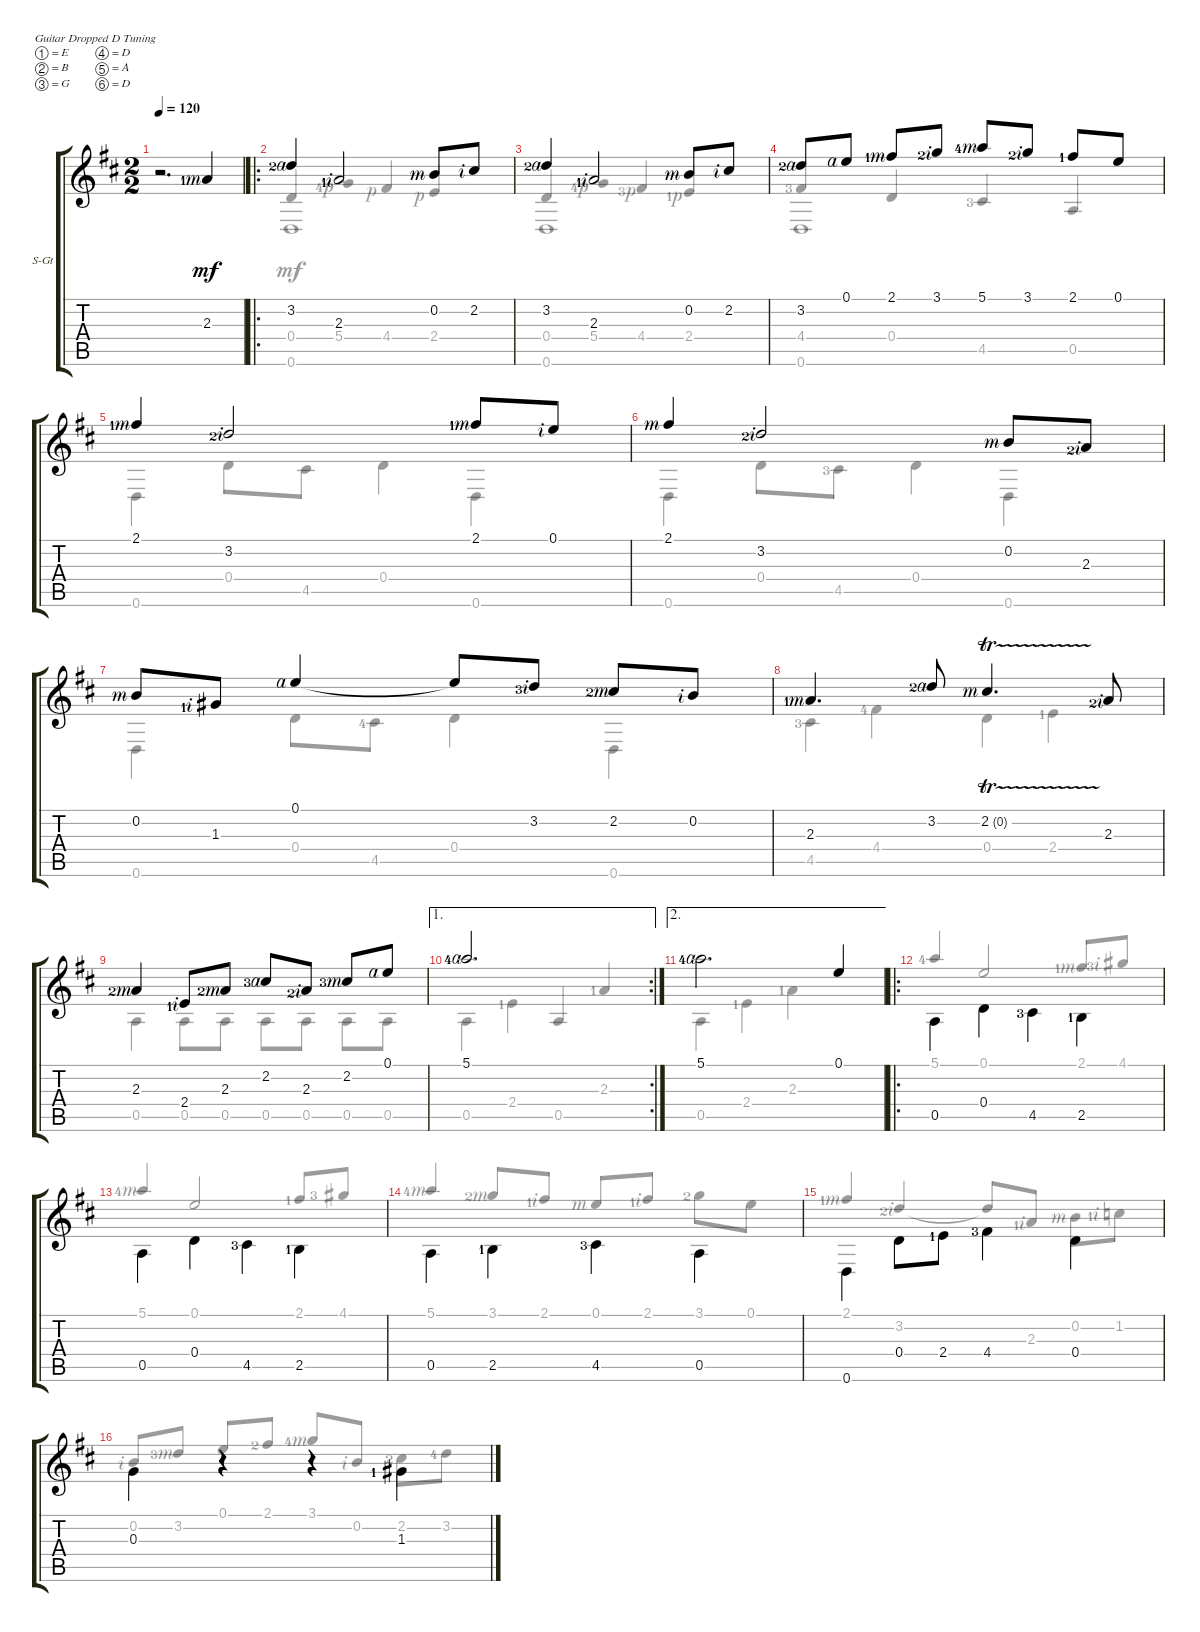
\defaultSystemsLayout 4
\bracketExtendMode groupsimilarinstruments
\firstSystemTrackNameOrientation horizontal
\otherSystemsTrackNameOrientation horizontal
\track ("Steel Guitar" "S-Gt") {instrument acousticguitarsteel}
\staff {score tabs}
\tuning (E4 B3 G3 D3 A2 D2)
\voice
\ts (2 2)
\tempo 120
\clef g2
\ks d
r.2{d dy mf instrument acousticguitarsteel} 2.3{lf 2 rf 3}.4 |
\ro
3.2{lf 3 rf 4}.4 2.3{lf 2 rf 2}.2 0.2{rf 3}.8 2.2{rf 2}.8 |
3.2{lf 3 rf 4}.4 2.3{lf 2 rf 2}.2 0.2{rf 3}.8 2.2{rf 2}.8 |
3.2{lf 3 rf 4}.8 0.1{rf 4}.8 2.1{lf 2 rf 3}.8 3.1{lf 3 rf 2}.8 5.1{lf 5 rf 3}.8 3.1{lf 3 rf 2}.8 2.1{lf 2}.8 0.1.8 |
2.1{lf 2 rf 3}.4 3.2{lf 3 rf 2}.2 2.1{lf 2 rf 3}.8 0.1{rf 2}.8 |
2.1{rf 3}.4 3.2{lf 3 rf 2}.2 0.2{rf 3}.8 2.3{lf 3 rf 2}.8 |
0.2{rf 3}.8 1.3{lf 2 rf 2}.8 0.1{rf 4}.4 0.1{t}.8 3.2{lf 4 rf 2}.8 2.2{lf 3 rf 3}.8 0.2{rf 2}.8 |
2.3{lf 2 rf 3}.4{d} 3.2{lf 3 rf 4}.8 2.2{tr (0 16) rf 3}.4{d} 2.3{lf 3 rf 2}.8 |
2.3{lf 3 rf 3}.4 2.4{lf 2 rf 2}.8 2.3{lf 3 rf 3}.8 2.2{lf 4 rf 4}.8 2.3{lf 3 rf 2}.8 2.2{lf 4 rf 3}.8 0.1{rf 4}.8 |
\ae 1
\rc 2
5.1{lf 5 rf 4}.2{d} |
\ae 2
5.1{lf 5 rf 4}.2{d beam invert} 0.1.4 |
\ro
0.5.4{beam invert} 0.4.4{beam invert} 4.5{lf 4}.4{beam invert} 2.5{lf 2}.4{beam invert} |
0.5.4{beam invert} 0.4.4{beam invert} 4.5{lf 4}.4{beam invert} 2.5{lf 2}.4{beam invert} |
0.5.4{beam invert} 2.5{lf 2}.4{beam invert} 4.5{lf 4}.4{beam invert} 0.5.4{beam invert} |
0.6.4{beam invert} 0.4.8{beam invert} 2.4{lf 2}.8 4.4{lf 4}.4{beam invert} 0.4.4{beam invert} |
0.3.4{beam invert} r.4{beam invert} r.4{beam invert} 1.3{lf 2}.4{beam invert}
\voice
\clef g2
\ottava regular
\simile none
\ks d
|
0.4.4{beam invert} 5.4{lf 5 rf 1}.4{beam invert} 4.4{rf 1}.4{beam invert} 2.4{rf 1}.4{beam invert} |
0.4.4{beam invert} 5.4{lf 5 rf 1}.4{beam invert} 4.4{lf 4 rf 1}.4{beam invert} 2.4{lf 2 rf 1}.4{beam invert} |
4.4{lf 4}.4{beam invert} 0.4.4{beam invert} 4.5{lf 4}.4{beam invert} 0.5.4{beam invert} |
0.6.4 0.4.8 4.5.8 0.4.4 0.6.4 |
0.6.4 0.4.8 4.5{lf 4}.8 0.4.4 0.6.4 |
0.6.4 0.4.8 4.5{lf 5}.8 0.4.4 0.6.4 |
4.5{lf 4}.4 4.4{lf 5}.4 0.4.4 2.4{lf 2}.4 |
0.5.4 0.5.8 0.5.8 0.5.8 0.5.8 0.5.8 0.5.8 |
0.5.4 2.4{lf 2}.4 0.5.4 2.3{lf 2}.4{beam invert} |
0.5.4 2.4{lf 2}.4 2.3{lf 2}.4 |
5.1{lf 5}.4{beam invert} 0.1.2{beam invert} 2.1{lf 2 rf 3}.8{beam invert} 4.1{lf 4 rf 2}.8 |
5.1{lf 5 rf 3}.4{beam invert} 0.1.2{beam invert} 2.1{lf 2}.8{beam invert} 4.1{lf 4}.8 |
5.1{lf 5 rf 3}.4{beam invert} 3.1{lf 3 rf 3}.8 2.1{lf 2 rf 2}.8{beam invert} 0.1{rf 3}.8{beam invert} 2.1{lf 2 rf 2}.8 3.1{lf 3}.8 0.1.8 |
2.1{lf 2 rf 3}.4{beam invert} 3.2{lf 3 rf 2}.4{beam invert} 3.2{t}.8{beam invert} 2.3{lf 2 rf 2}.8 0.2{rf 3}.8 1.2{lf 2 rf 2}.8 |
0.2{rf 2}.8{beam invert} 3.2{lf 4 rf 3}.8 0.1.8 2.1{lf 3}.8 3.1{lf 5 rf 3}.8{beam invert} 0.2{rf 2}.8 2.2{lf 3}.8 3.2{lf 5}.8
\voice
\clef g2
\ottava regular
\simile none
\ks d
|
0.6.1 |
0.6.1 |
0.6.1 |
|
|
|
|
|
|
|
|
|
|
|
